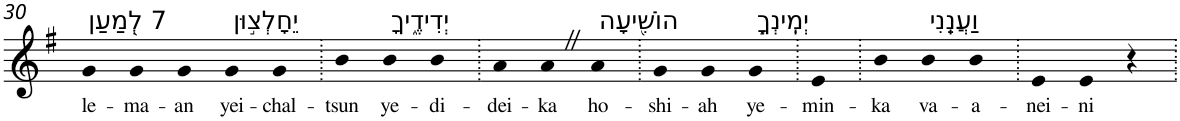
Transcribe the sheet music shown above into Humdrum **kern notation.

**kern	**text
*part1	*part1
*staff1	*staff1
*I"Piano	*
*I'Pno	*
!!LO:PB:g=z
*clefG2	*
*k[f#]	*
*G:	*
=30	=30
!LO:TX:a:t=7 לְ֭מַעַן	!
!	!LO:LY:b
4g	le-
!	!LO:LY:b
4g	-ma-
!	!LO:LY:b
4g	-an
!LO:TX:a:t=יֵחָלְצ֣וּן	!
!	!LO:LY:b
4g	yei-
!	!LO:LY:b
4g	-chal-
=31.	=31.
!	!LO:LY:b
4b	-tsun
!LO:TX:a:t=יְדִידֶ֑יךָ	!
!	!LO:LY:b
4b	ye-
!	!LO:LY:b
4b	-di-
=32.	=32.
!	!LO:LY:b
4a	-dei-
!	!LO:LY:b
4aZ	-ka
!LO:TX:a:t=הוֹשִׁ֖יעָה	!
!	!LO:LY:b
4a	ho-
=33.	=33.
!	!LO:LY:b
4g	-shi-
!	!LO:LY:b
4g	-ah
!LO:TX:a:t=יְמִֽינְךָ֣	!
!	!LO:LY:b
4g	ye-
=34.	=34.
!	!LO:LY:b
4e	-min-
=35.	=35.
!	!LO:LY:b
4b	-ka
!LO:TX:a:t=וַעֲנֵֽנִי	!
!	!LO:LY:b
4b	va-
!	!LO:LY:b
4b	-a-
=36.	=36.
!	!LO:LY:b
4e	-nei-
!	!LO:LY:b
4e	-ni
4r	.
=.	=.
*-	*-
